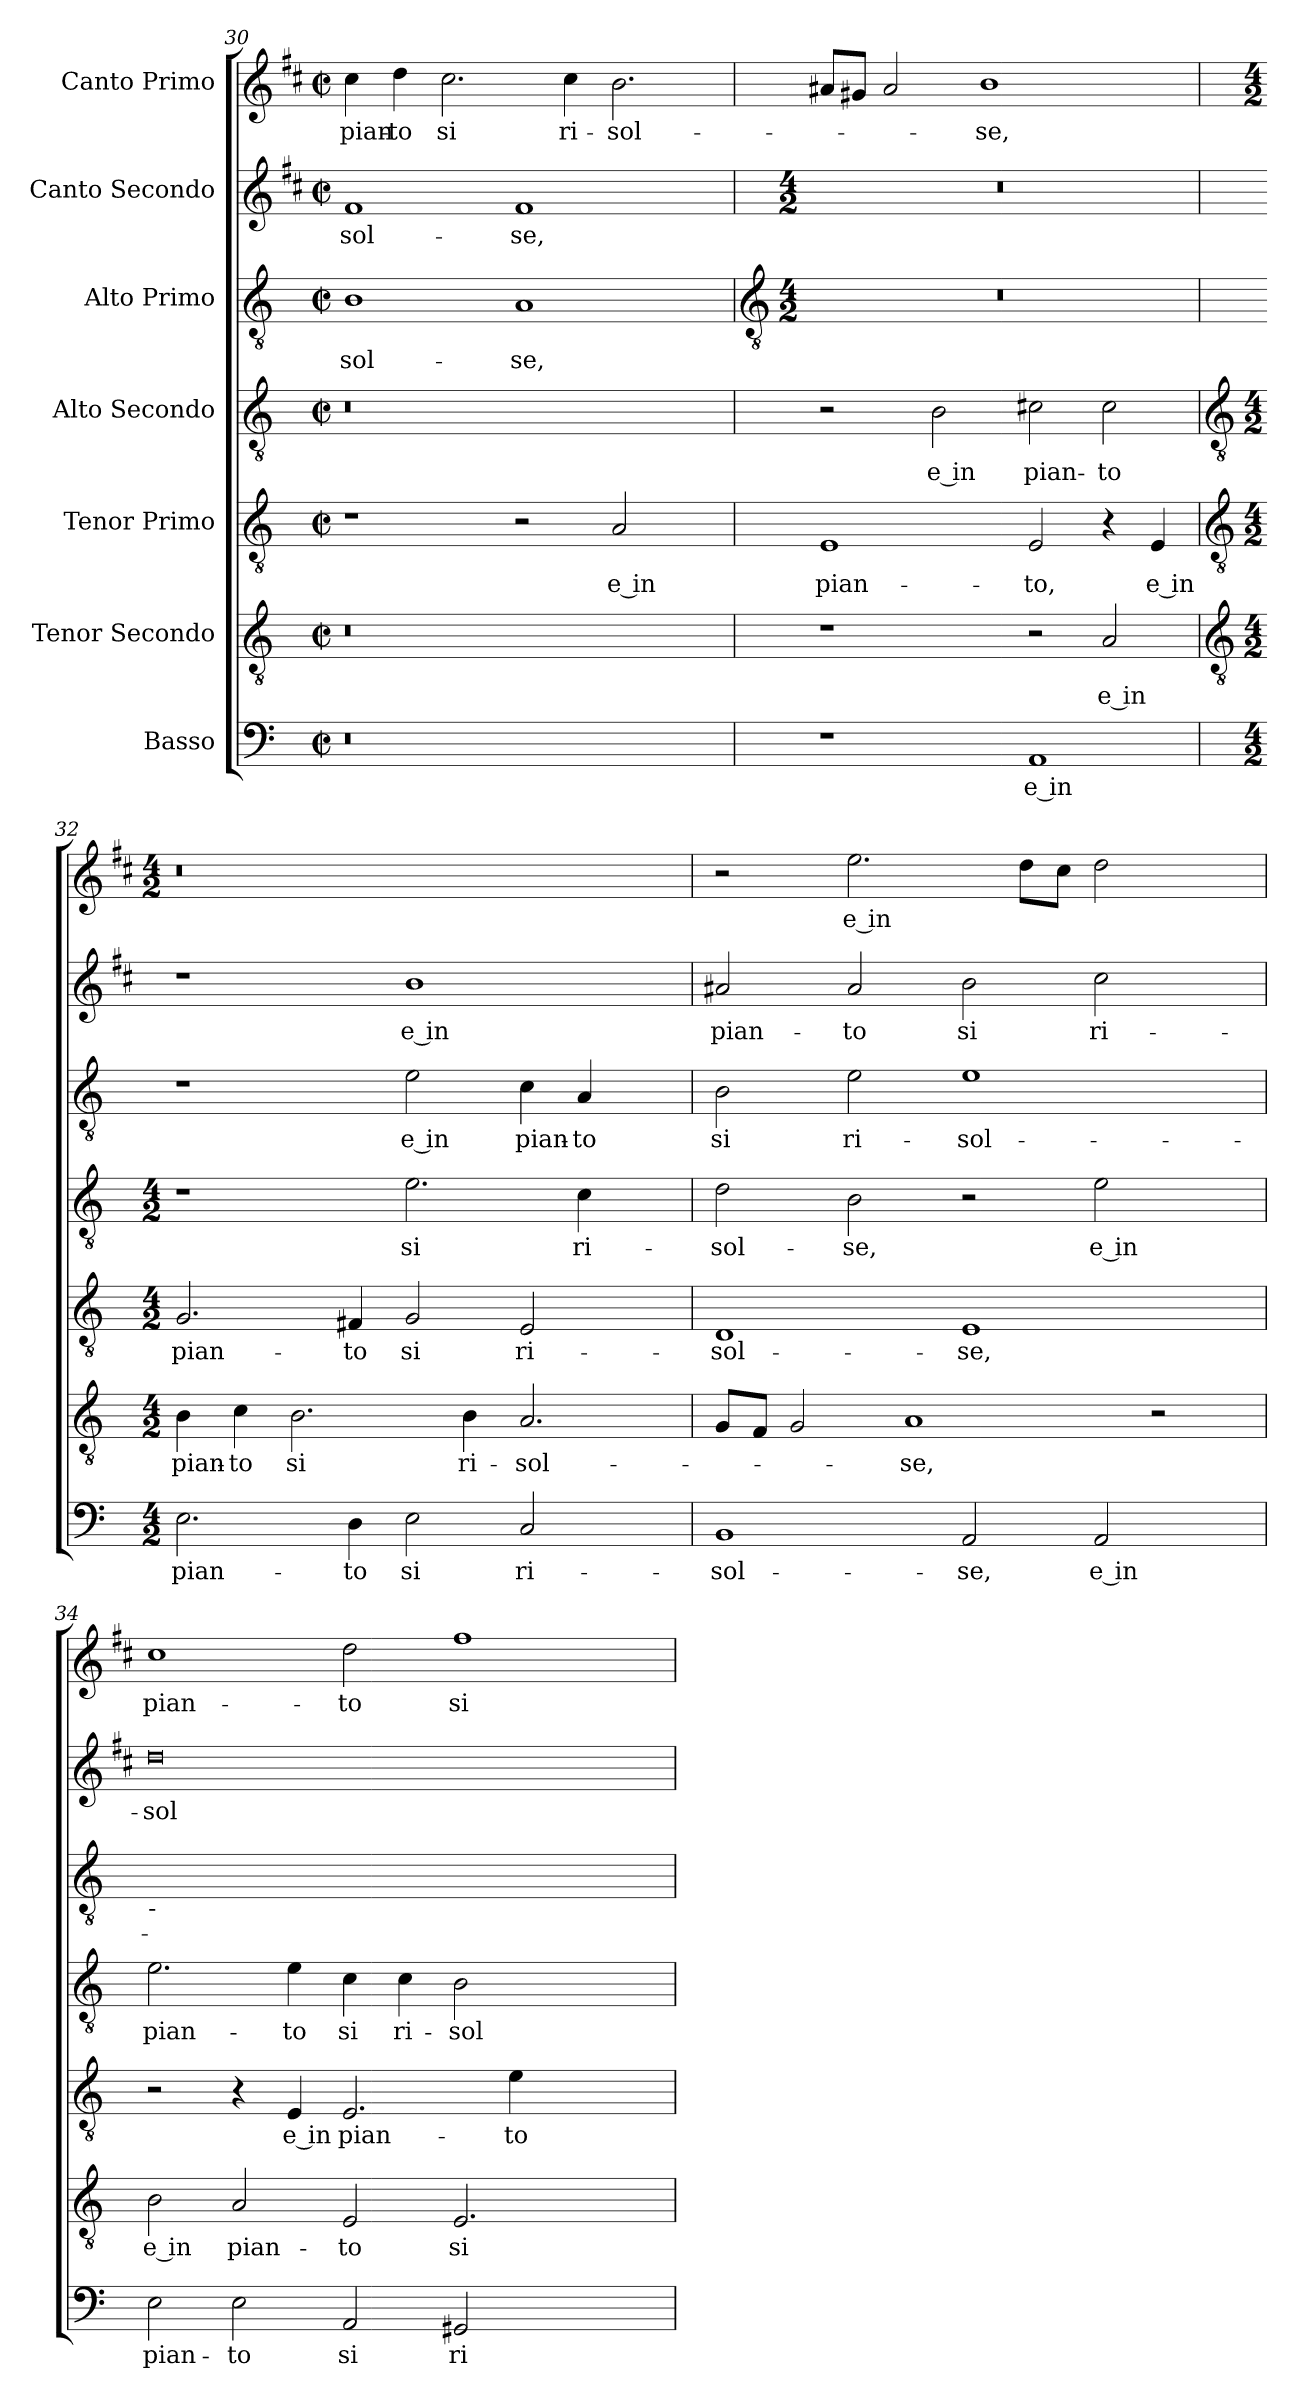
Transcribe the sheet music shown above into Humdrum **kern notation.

**kern	**text	**kern	**text	**kern	**text	**kern	**text	**kern	**text	**kern	**text	**kern	**text
*part7	*part7	*part6	*part6	*part5	*part5	*part4	*part4	*part3	*part3	*part2	*part2	*part1	*part1
*staff7	*staff7	*staff6	*staff6	*staff5	*staff5	*staff4	*staff4	*staff3	*staff3	*staff2	*staff2	*staff1	*staff1
*I"Basso	*	*I"Tenor Secondo	*	*I"Tenor Primo	*	*I"Alto Secondo	*	*I"Alto Primo	*	*I"Canto Secondo	*	*I"Canto Primo	*
*clefF4	*	*clefGv2	*	*clefGv2	*	*clefGv2	*	*clefGv2	*	*clefG2	*	*clefG2	*
*	*	*	*	*	*	*	*	*	*	*ITrd1c2	*	*ITrd1c2	*
*k[]	*	*k[]	*	*k[]	*	*k[]	*	*k[]	*	*k[]	*	*k[]	*
*C:	*	*C:	*	*C:	*	*C:	*	*C:	*	*C:	*	*C:	*
*M4/2	*	*M4/2	*	*M4/2	*	*M4/2	*	*M4/2	*	*M4/2	*	*M4/2	*
*met(c|)	*	*met(c|)	*	*met(c|)	*	*met(c|)	*	*met(c|)	*	*met(c|)	*	*met(c|)	*
=30	=30	=30	=30	=30	=30	=30	=30	=30	=30	=30	=30	=30	=30
!	!	!	!	!	!	!	!	!	!LO:LY:b	!	!LO:LY:b	!	!LO:LY:b
0r	.	0r	.	1r	.	0r	.	1B	-sol-	1e	-sol-	4b	pian-
!	!	!	!	!	!	!	!	!	!	!	!	!	!LO:LY:b
.	.	.	.	.	.	.	.	.	.	.	.	4cc	-to
!	!	!	!	!	!	!	!	!	!	!	!	!	!LO:LY:b
.	.	.	.	.	.	.	.	.	.	.	.	2.b	si
!	!	!	!	!	!	!	!	!	!LO:LY:b	!	!LO:LY:b	!	!
.	.	.	.	2r	.	.	.	1A	-se,	1e	-se,	.	.
!	!	!	!	!	!	!	!	!	!	!	!	!	!LO:LY:b
.	.	.	.	.	.	.	.	.	.	.	.	4b	ri-
!	!	!	!	!	!LO:LY:b	!	!	!	!	!	!	!	!LO:LY:b
.	.	.	.	2A	e in	.	.	.	.	.	.	2.a	-sol-
4ryy	.	4ryy	.	4ryy	.	4ryy	.	4ryy	.	4ryy	.	.	.
!!LO:LB:g=z
=31	=31	=31	=31	=31	=31	=31	=31	=31	=31	=31	=31	=31	=31
*	*	*	*	*	*	*	*	*clefGv2	*	*	*	*	*
*	*	*	*	*	*	*	*	*M4/2	*	*M4/2	*	*	*
!	!	!	!	!	!LO:LY:b	!	!	!	!	!	!	!	!
1r	.	1r	.	1E	pian-	2r	.	0r	.	0r	.	8g#L	.
.	.	.	.	.	.	.	.	.	.	.	.	8f#J	.
.	.	.	.	.	.	.	.	.	.	.	.	2g#	.
!	!	!	!	!	!	!	!LO:LY:b	!	!	!	!	!	!
.	.	.	.	.	.	2B	e in	.	.	.	.	.	.
!	!	!	!	!	!	!	!	!	!	!	!	!	!LO:LY:b
.	.	.	.	.	.	.	.	.	.	.	.	1a	-se,
!	!LO:LY:b	!	!	!	!LO:LY:b	!	!LO:LY:b	!	!	!	!	!	!
1AA	e in	2r	.	2E	-to,	2c#X	pian-	.	.	.	.	.	.
!	!	!	!LO:LY:b	!	!	!	!LO:LY:b	!	!	!	!	!	!
.	.	2A	e in	4r	.	2c#	-to	.	.	.	.	.	.
!	!	!	!	!	!LO:LY:b	!	!	!	!	!	!	!	!
.	.	.	.	4E	e in	.	.	.	.	.	.	4ryy	.
!!LO:LB:g=z
=32	=32	=32	=32	=32	=32	=32	=32	=32	=32	=32	=32	=32	=32
*	*	*clefGv2	*	*clefGv2	*	*clefGv2	*	*	*	*	*	*	*
*M4/2	*	*M4/2	*	*M4/2	*	*M4/2	*	*	*	*	*	*M4/2	*
!	!LO:LY:b	!	!LO:LY:b	!	!LO:LY:b	!	!	!	!	!	!	!	!
2.E	pian-	4B	pian-	2.G	pian-	1r	.	1r	.	1r	.	0r	.
!	!	!	!LO:LY:b	!	!	!	!	!	!	!	!	!	!
.	.	4c	-to	.	.	.	.	.	.	.	.	.	.
!	!	!	!LO:LY:b	!	!	!	!	!	!	!	!	!	!
.	.	2.B	si	.	.	.	.	.	.	.	.	.	.
!	!LO:LY:b	!	!	!	!LO:LY:b	!	!	!	!	!	!	!	!
4D	-to	.	.	4F#X	-to	.	.	.	.	.	.	.	.
!	!LO:LY:b	!	!	!	!LO:LY:b	!	!LO:LY:b	!	!LO:LY:b	!	!LO:LY:b	!	!
2E	si	.	.	2G	si	2.e	si	2e	e in	1a	e in	.	.
!	!	!	!LO:LY:b	!	!	!	!	!	!	!	!	!	!
.	.	4B	ri-	.	.	.	.	.	.	.	.	.	.
!	!LO:LY:b	!	!LO:LY:b	!	!LO:LY:b	!	!	!	!LO:LY:b	!	!	!	!
2C	ri-	2.A	-sol-	2E	ri-	.	.	4c	pian-	.	.	.	.
!	!	!	!	!	!	!	!LO:LY:b	!	!LO:LY:b	!	!	!	!
.	.	.	.	.	.	4c	ri-	4A	-to	.	.	.	.
4ryy	.	.	.	4ryy	.	4ryy	.	4ryy	.	4ryy	.	4ryy	.
=33	=33	=33	=33	=33	=33	=33	=33	=33	=33	=33	=33	=33	=33
!	!LO:LY:b	!	!	!	!LO:LY:b	!	!LO:LY:b	!	!LO:LY:b	!	!LO:LY:b	!	!
1BB	-sol-	8GL	.	1D	-sol-	2d	-sol-	2B	si	2g#X	pian-	2r	.
.	.	8FJ	.	.	.	.	.	.	.	.	.	.	.
.	.	2G	.	.	.	.	.	.	.	.	.	.	.
!	!	!	!	!	!	!	!LO:LY:b	!	!LO:LY:b	!	!LO:LY:b	!	!LO:LY:b
.	.	.	.	.	.	2B	-se,	2e	ri-	2g#	-to	2.dd	e in
!	!	!	!LO:LY:b	!	!	!	!	!	!	!	!	!	!
.	.	1A	-se,	.	.	.	.	.	.	.	.	.	.
!	!LO:LY:b	!	!	!	!LO:LY:b	!	!	!	!LO:LY:b	!	!LO:LY:b	!	!
2AA	-se,	.	.	1E	-se,	2r	.	1e	-sol-	2a	si	.	.
.	.	.	.	.	.	.	.	.	.	.	.	8ccL	.
.	.	.	.	.	.	.	.	.	.	.	.	8bJ	.
!	!LO:LY:b	!	!	!	!	!	!LO:LY:b	!	!	!	!LO:LY:b	!	!
2AA	e in	.	.	.	.	2e	e in	.	.	2b	ri-	2cc	.
.	.	2r	.	.	.	.	.	.	.	.	.	.	.
4ryy	.	.	.	4ryy	.	4ryy	.	4ryy	.	4ryy	.	4ryy	.
=34	=34	=34	=34	=34	=34	=34	=34	=34	=34	=34	=34	=34	=34
!	!	!	!	!	!	!	!	!LO:TX:b:t=-	!	!	!	!	!
!	!LO:LY:b	!	!LO:LY:b	!	!	!	!LO:LY:b	!	!LO:LY:b	!	!LO:LY:b	!	!LO:LY:b
2E	pian-	2B	e in	2r	.	2.e	pian-	[0eyy	-se.	0cc	-sol-	1b	pian-
!	!LO:LY:b	!	!LO:LY:b	!	!	!	!	!	!	!	!	!	!
2E	-to	2A	pian-	4r	.	.	.	.	.	.	.	.	.
!	!	!	!	!	!LO:LY:b	!	!LO:LY:b	!	!	!	!	!	!
.	.	.	.	4E	e in	4e	-to	.	.	.	.	.	.
!	!LO:LY:b	!	!LO:LY:b	!	!LO:LY:b	!	!LO:LY:b	!	!	!	!	!	!LO:LY:b
2AA	si	2E	-to	2.E	pian-	4c	si	.	.	.	.	2cc	-to
!	!	!	!	!	!	!	!LO:LY:b	!	!	!	!	!	!
.	.	.	.	.	.	4c	ri-	.	.	.	.	.	.
!	!LO:LY:b	!	!LO:LY:b	!	!	!	!LO:LY:b	!	!	!	!	!	!LO:LY:b
2GG#X	ri-	2.E	si	.	.	2B	-sol-	.	.	.	.	1ee	si
!	!	!	!	!	!LO:LY:b	!	!	!	!	!	!	!	!
.	.	.	.	4e	-to	.	.	.	.	.	.	.	.
2ryy	.	.	.	2ryy	.	2ryy	.	2ryy	.	2ryy	.	.	.
.	.	4ryy	.	.	.	.	.	.	.	.	.	.	.
=	=	=	=	=	=	=	=	=	=	=	=	=	=
*-	*-	*-	*-	*-	*-	*-	*-	*-	*-	*-	*-	*-	*-
